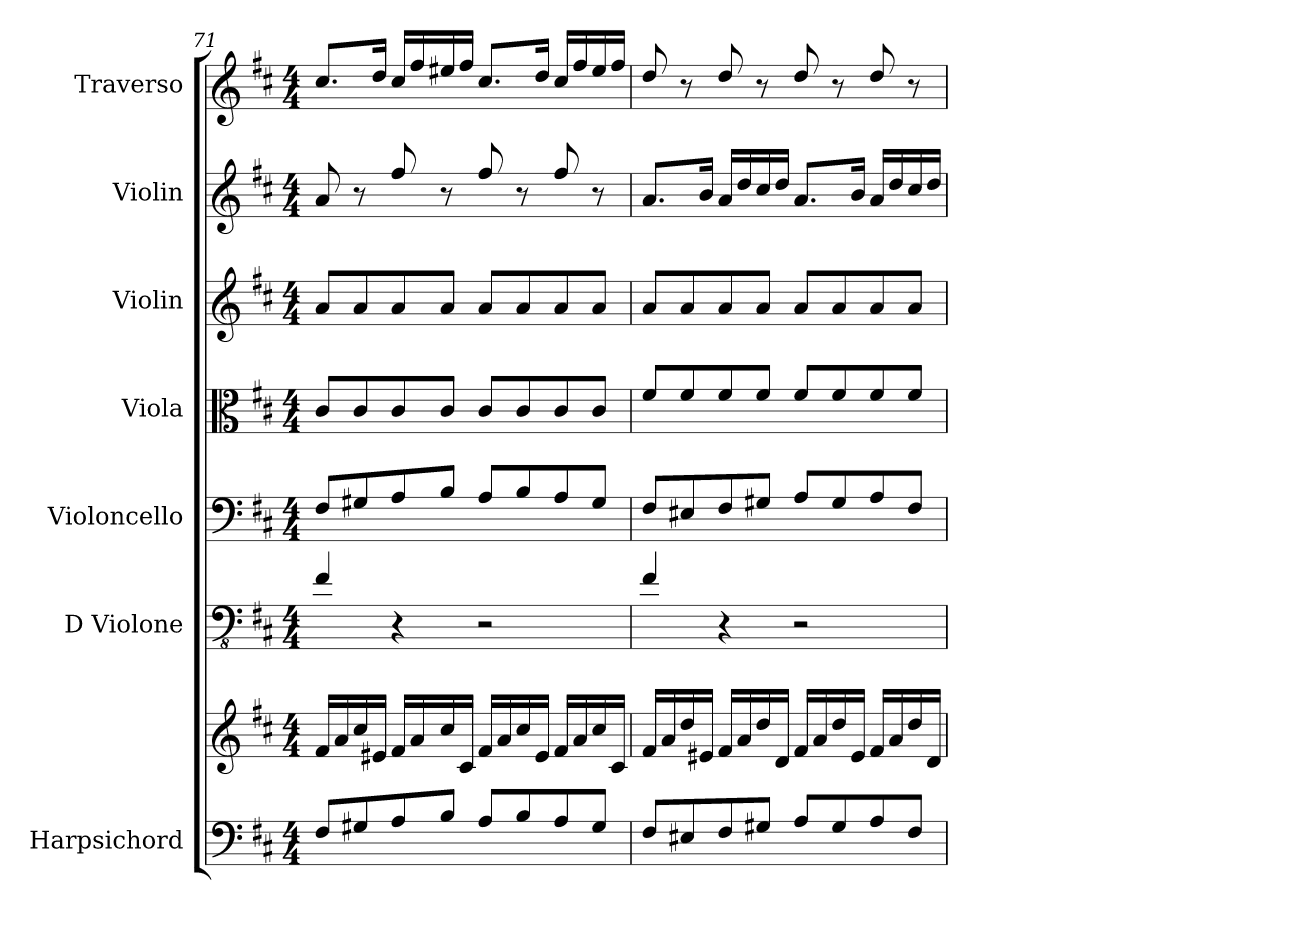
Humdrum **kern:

**kern	**kern	**kern	**kern	**kern	**kern	**kern	**kern
*part7	*part7	*part6	*part5	*part4	*part3	*part2	*part1
*staff8	*staff7	*staff6	*staff5	*staff4	*staff3	*staff2	*staff1
*I"Harpsichord	*	*I"D Violone	*I"Violoncello	*I"Viola	*I"Violin	*I"Violin	*I"Traverso
*I'Hch.	*	*I'D Vne.	*I'Vc.	*I'Vla.	*I'Vln.	*I'Vln.	*I'Trv.
*clefF4	*clefG2	*clefFv4	*clefF4	*clefC3	*clefG2	*clefG2	*clefG2
*	*	*ITrd7c12	*	*	*	*	*
*k[f#c#]	*k[f#c#]	*k[f#c#]	*k[f#c#]	*k[f#c#]	*k[f#c#]	*k[f#c#]	*k[f#c#]
*M4/4	*M4/4	*M4/4	*M4/4	*M4/4	*M4/4	*M4/4	*M4/4
=71	=71	=71	=71	=71	=71	=71	=71
8F#/L	16f#/LL	4FF#/	8F#/L	8c#/L	8a/L	8a/	8.cc#/L
.	16a/	.	.	.	.	.	.
8G#X/	16cc#/	.	8G#X/	8c#/	8a/	8r	.
.	16e#X/JJ	.	.	.	.	.	16dd/Jk
8A/	16f#/LL	4r	8A/	8c#/	8a/	8ff#/	16cc#/LL
.	16a/	.	.	.	.	.	16ff#/
8B/J	16cc#/	.	8B/J	8c#/J	8a/J	8r	16ee#X/
.	16c#/JJ	.	.	.	.	.	16ff#/JJ
8A/L	16f#/LL	2r	8A/L	8c#/L	8a/L	8ff#/	8.cc#/L
.	16a/	.	.	.	.	.	.
8B/	16cc#/	.	8B/	8c#/	8a/	8r	.
.	16e#/JJ	.	.	.	.	.	16dd/Jk
8A/	16f#/LL	.	8A/	8c#/	8a/	8ff#/	16cc#/LL
.	16a/	.	.	.	.	.	16ff#/
8G#/J	16cc#/	.	8G#/J	8c#/J	8a/J	8r	16ee#/
.	16c#/JJ	.	.	.	.	.	16ff#/JJ
!!LO:PB:g=z
=72	=72	=72	=72	=72	=72	=72	=72
8F#/L	16f#/LL	4FF#/	8F#/L	8f#/L	8a/L	8.a/L	8dd/
.	16a/	.	.	.	.	.	.
8E#X/	16dd/	.	8E#X/	8f#/	8a/	.	8r
.	16e#X/JJ	.	.	.	.	16b/Jk	.
8F#/	16f#/LL	4r	8F#/	8f#/	8a/	16a/LL	8dd/
.	16a/	.	.	.	.	16dd/	.
8G#X/J	16dd/	.	8G#X/J	8f#/J	8a/J	16cc#/	8r
.	16d/JJ	.	.	.	.	16dd/JJ	.
8A/L	16f#/LL	2r	8A/L	8f#/L	8a/L	8.a/L	8dd/
.	16a/	.	.	.	.	.	.
8G#/	16dd/	.	8G#/	8f#/	8a/	.	8r
.	16e#/JJ	.	.	.	.	16b/Jk	.
8A/	16f#/LL	.	8A/	8f#/	8a/	16a/LL	8dd/
.	16a/	.	.	.	.	16dd/	.
8F#/J	16dd/	.	8F#/J	8f#/J	8a/J	16cc#/	8r
.	16d/JJ	.	.	.	.	16dd/JJ	.
=	=	=	=	=	=	=	=
*-	*-	*-	*-	*-	*-	*-	*-
